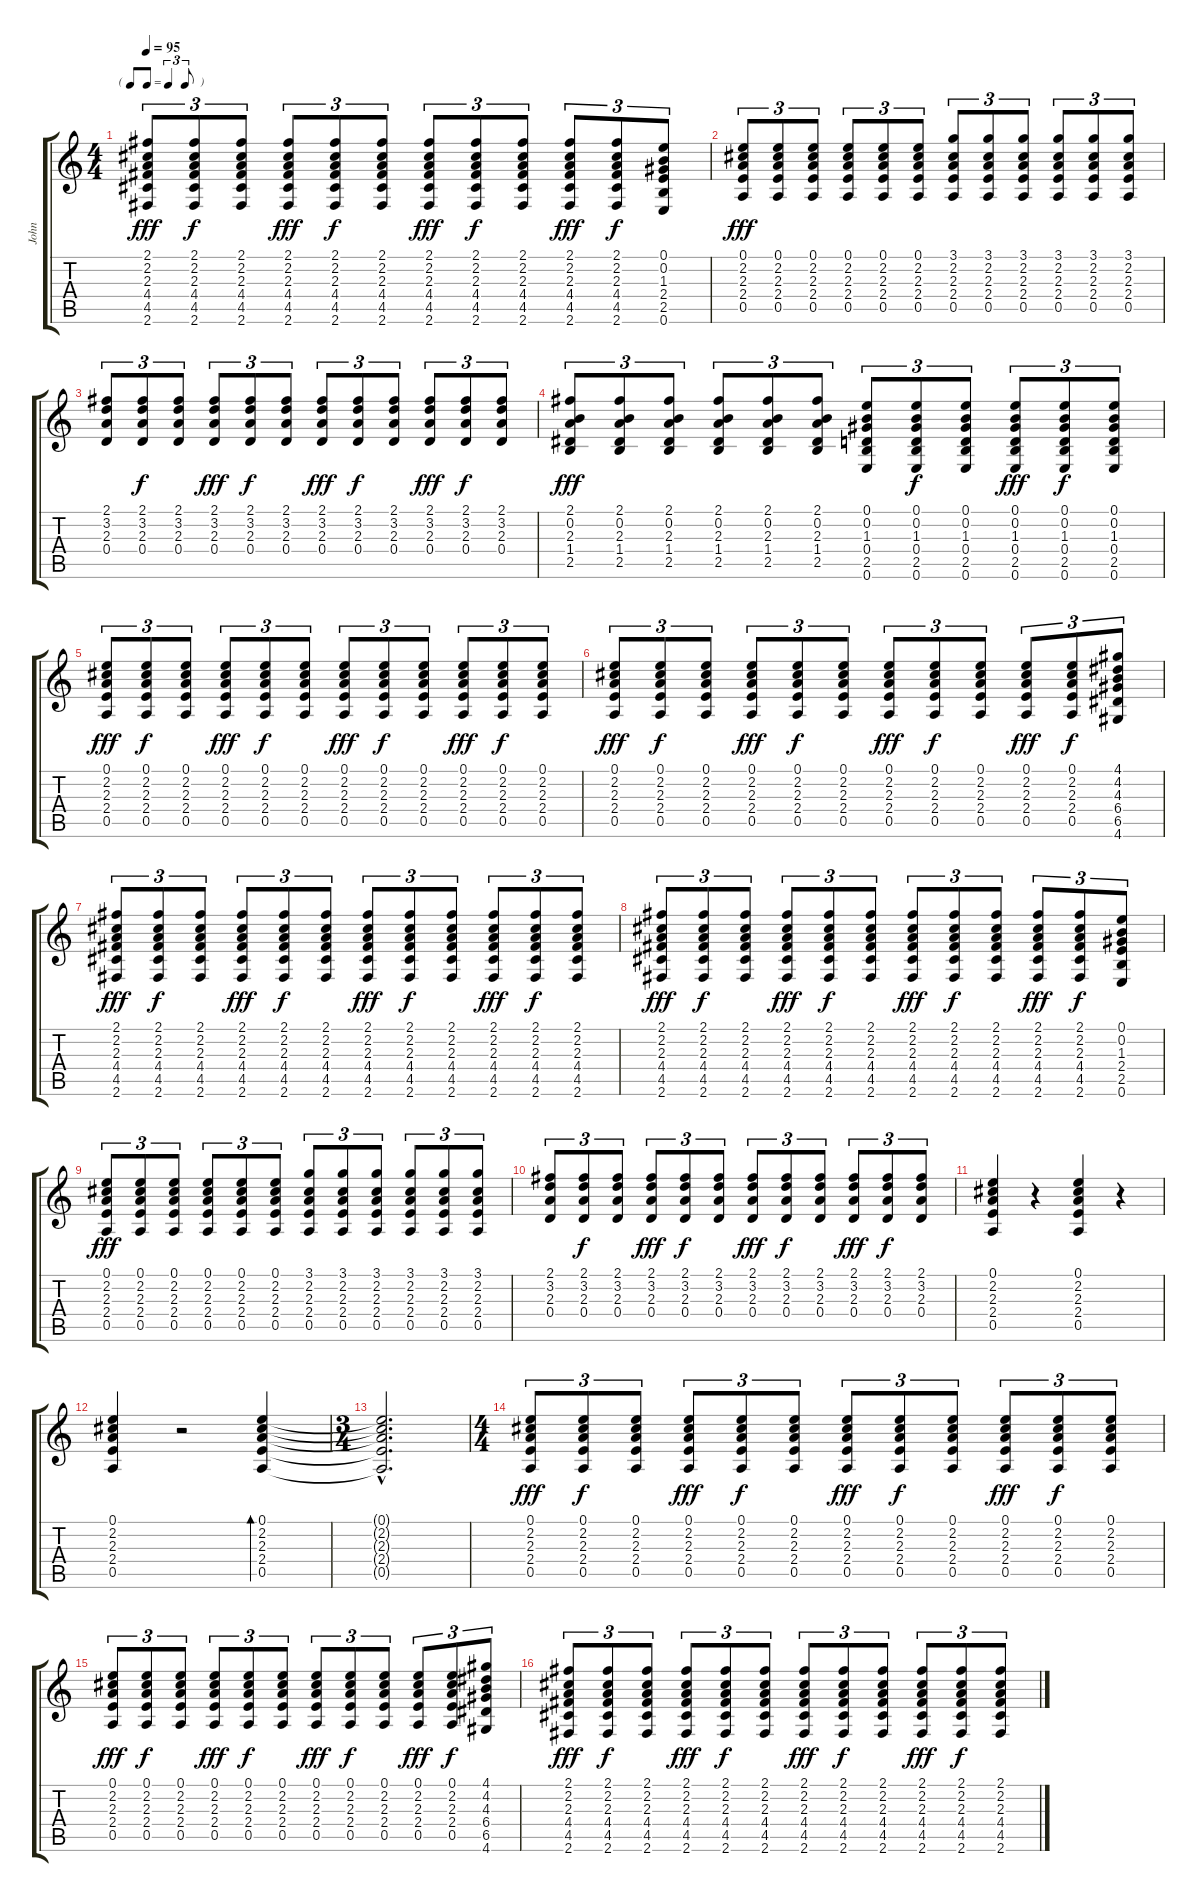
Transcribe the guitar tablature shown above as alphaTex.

\track ("John" "John") {instrument acousticguitarsteel}
\staff {score tabs}
\tuning (E4 B3 G3 D3 A2 E2) {hide}
\ts (4 4)
\tf triplet8th
\tempo 95
\clef g2
\ks c
(2.1 2.2 2.3 4.4 4.5 2.6).8{tu (3 2) dy fff} (2.1 2.2 2.3 4.4 4.5 2.6).8{tu (3 2) dy f} (2.1 2.2 2.3 4.4 4.5 2.6).8{tu (3 2)} (2.1 2.2 2.3 4.4 4.5 2.6).8{tu (3 2) dy fff} (2.1 2.2 2.3 4.4 4.5 2.6).8{tu (3 2) dy f} (2.1 2.2 2.3 4.4 4.5 2.6).8{tu (3 2)} (2.1 2.2 2.3 4.4 4.5 2.6).8{tu (3 2) dy fff} (2.1 2.2 2.3 4.4 4.5 2.6).8{tu (3 2) dy f} (2.1 2.2 2.3 4.4 4.5 2.6).8{tu (3 2)} (2.1 2.2 2.3 4.4 4.5 2.6).8{tu (3 2) dy fff} (2.1 2.2 2.3 4.4 4.5 2.6).8{tu (3 2) dy f} (0.1 0.2 1.3 2.4 2.5 0.6).8{tu (3 2)} |
(0.1 2.2 2.3 2.4 0.5).8{tu (3 2) dy fff} (0.1 2.2 2.3 2.4 0.5).8{tu (3 2)} (0.1 2.2 2.3 2.4 0.5).8{tu (3 2)} (0.1 2.2 2.3 2.4 0.5).8{tu (3 2)} (0.1 2.2 2.3 2.4 0.5).8{tu (3 2)} (0.1 2.2 2.3 2.4 0.5).8{tu (3 2)} (3.1 2.2 2.3 2.4 0.5).8{tu (3 2)} (3.1 2.2 2.3 2.4 0.5).8{tu (3 2)} (3.1 2.2 2.3 2.4 0.5).8{tu (3 2)} (3.1 2.2 2.3 2.4 0.5).8{tu (3 2)} (3.1 2.2 2.3 2.4 0.5).8{tu (3 2)} (3.1 2.2 2.3 2.4 0.5).8{tu (3 2)} |
(2.1 3.2 2.3 0.4).8{tu (3 2)} (2.1 3.2 2.3 0.4).8{tu (3 2) dy f} (2.1 3.2 2.3 0.4).8{tu (3 2)} (2.1 3.2 2.3 0.4).8{tu (3 2) dy fff} (2.1 3.2 2.3 0.4).8{tu (3 2) dy f} (2.1 3.2 2.3 0.4).8{tu (3 2)} (2.1 3.2 2.3 0.4).8{tu (3 2) dy fff} (2.1 3.2 2.3 0.4).8{tu (3 2) dy f} (2.1 3.2 2.3 0.4).8{tu (3 2)} (2.1 3.2 2.3 0.4).8{tu (3 2) dy fff} (2.1 3.2 2.3 0.4).8{tu (3 2) dy f} (2.1 3.2 2.3 0.4).8{tu (3 2)} |
(2.1 0.2 2.3 1.4 2.5).8{tu (3 2) dy fff} (2.1 0.2 2.3 1.4 2.5).8{tu (3 2)} (2.1 0.2 2.3 1.4 2.5).8{tu (3 2)} (2.1 0.2 2.3 1.4 2.5).8{tu (3 2)} (2.1 0.2 2.3 1.4 2.5).8{tu (3 2)} (2.1 0.2 2.3 1.4 2.5).8{tu (3 2)} (0.1 0.2 1.3 0.4 2.5 0.6).8{tu (3 2)} (0.1 0.2 1.3 0.4 2.5 0.6).8{tu (3 2) dy f} (0.1 0.2 1.3 0.4 2.5 0.6).8{tu (3 2)} (0.1 0.2 1.3 0.4 2.5 0.6).8{tu (3 2) dy fff} (0.1 0.2 1.3 0.4 2.5 0.6).8{tu (3 2) dy f} (0.1 0.2 1.3 0.4 2.5 0.6).8{tu (3 2)} |
(0.1 2.2 2.3 2.4 0.5).8{tu (3 2) dy fff} (0.1 2.2 2.3 2.4 0.5).8{tu (3 2) dy f} (0.1 2.2 2.3 2.4 0.5).8{tu (3 2)} (0.1 2.2 2.3 2.4 0.5).8{tu (3 2) dy fff} (0.1 2.2 2.3 2.4 0.5).8{tu (3 2) dy f} (0.1 2.2 2.3 2.4 0.5).8{tu (3 2)} (0.1 2.2 2.3 2.4 0.5).8{tu (3 2) dy fff} (0.1 2.2 2.3 2.4 0.5).8{tu (3 2) dy f} (0.1 2.2 2.3 2.4 0.5).8{tu (3 2)} (0.1 2.2 2.3 2.4 0.5).8{tu (3 2) dy fff} (0.1 2.2 2.3 2.4 0.5).8{tu (3 2) dy f} (0.1 2.2 2.3 2.4 0.5).8{tu (3 2)} |
(0.1 2.2 2.3 2.4 0.5).8{tu (3 2) dy fff} (0.1 2.2 2.3 2.4 0.5).8{tu (3 2) dy f} (0.1 2.2 2.3 2.4 0.5).8{tu (3 2)} (0.1 2.2 2.3 2.4 0.5).8{tu (3 2) dy fff} (0.1 2.2 2.3 2.4 0.5).8{tu (3 2) dy f} (0.1 2.2 2.3 2.4 0.5).8{tu (3 2)} (0.1 2.2 2.3 2.4 0.5).8{tu (3 2) dy fff} (0.1 2.2 2.3 2.4 0.5).8{tu (3 2) dy f} (0.1 2.2 2.3 2.4 0.5).8{tu (3 2)} (0.1 2.2 2.3 2.4 0.5).8{tu (3 2) dy fff} (0.1 2.2 2.3 2.4 0.5).8{tu (3 2) dy f} (4.1 4.2 4.3 6.4 6.5 4.6).8{tu (3 2)} |
(2.1 2.2 2.3 4.4 4.5 2.6).8{tu (3 2) dy fff} (2.1 2.2 2.3 4.4 4.5 2.6).8{tu (3 2) dy f} (2.1 2.2 2.3 4.4 4.5 2.6).8{tu (3 2)} (2.1 2.2 2.3 4.4 4.5 2.6).8{tu (3 2) dy fff} (2.1 2.2 2.3 4.4 4.5 2.6).8{tu (3 2) dy f} (2.1 2.2 2.3 4.4 4.5 2.6).8{tu (3 2)} (2.1 2.2 2.3 4.4 4.5 2.6).8{tu (3 2) dy fff} (2.1 2.2 2.3 4.4 4.5 2.6).8{tu (3 2) dy f} (2.1 2.2 2.3 4.4 4.5 2.6).8{tu (3 2)} (2.1 2.2 2.3 4.4 4.5 2.6).8{tu (3 2) dy fff} (2.1 2.2 2.3 4.4 4.5 2.6).8{tu (3 2) dy f} (2.1 2.2 2.3 4.4 4.5 2.6).8{tu (3 2)} |
(2.1 2.2 2.3 4.4 4.5 2.6).8{tu (3 2) dy fff} (2.1 2.2 2.3 4.4 4.5 2.6).8{tu (3 2) dy f} (2.1 2.2 2.3 4.4 4.5 2.6).8{tu (3 2)} (2.1 2.2 2.3 4.4 4.5 2.6).8{tu (3 2) dy fff} (2.1 2.2 2.3 4.4 4.5 2.6).8{tu (3 2) dy f} (2.1 2.2 2.3 4.4 4.5 2.6).8{tu (3 2)} (2.1 2.2 2.3 4.4 4.5 2.6).8{tu (3 2) dy fff} (2.1 2.2 2.3 4.4 4.5 2.6).8{tu (3 2) dy f} (2.1 2.2 2.3 4.4 4.5 2.6).8{tu (3 2)} (2.1 2.2 2.3 4.4 4.5 2.6).8{tu (3 2) dy fff} (2.1 2.2 2.3 4.4 4.5 2.6).8{tu (3 2) dy f} (0.1 0.2 1.3 2.4 2.5 0.6).8{tu (3 2)} |
(0.1 2.2 2.3 2.4 0.5).8{tu (3 2) dy fff} (0.1 2.2 2.3 2.4 0.5).8{tu (3 2)} (0.1 2.2 2.3 2.4 0.5).8{tu (3 2)} (0.1 2.2 2.3 2.4 0.5).8{tu (3 2)} (0.1 2.2 2.3 2.4 0.5).8{tu (3 2)} (0.1 2.2 2.3 2.4 0.5).8{tu (3 2)} (3.1 2.2 2.3 2.4 0.5).8{tu (3 2)} (3.1 2.2 2.3 2.4 0.5).8{tu (3 2)} (3.1 2.2 2.3 2.4 0.5).8{tu (3 2)} (3.1 2.2 2.3 2.4 0.5).8{tu (3 2)} (3.1 2.2 2.3 2.4 0.5).8{tu (3 2)} (3.1 2.2 2.3 2.4 0.5).8{tu (3 2)} |
(2.1 3.2 2.3 0.4).8{tu (3 2)} (2.1 3.2 2.3 0.4).8{tu (3 2) dy f} (2.1 3.2 2.3 0.4).8{tu (3 2)} (2.1 3.2 2.3 0.4).8{tu (3 2) dy fff} (2.1 3.2 2.3 0.4).8{tu (3 2) dy f} (2.1 3.2 2.3 0.4).8{tu (3 2)} (2.1 3.2 2.3 0.4).8{tu (3 2) dy fff} (2.1 3.2 2.3 0.4).8{tu (3 2) dy f} (2.1 3.2 2.3 0.4).8{tu (3 2)} (2.1 3.2 2.3 0.4).8{tu (3 2) dy fff} (2.1 3.2 2.3 0.4).8{tu (3 2) dy f} (2.1 3.2 2.3 0.4).8{tu (3 2)} |
(0.1 2.2 2.3 2.4 0.5).4 r.4 (0.1 2.2 2.3 2.4 0.5).4 r.4 |
(0.1 2.2 2.3 2.4 0.5).4 r.2 (0.1 2.2 2.3 2.4 0.5).4{bd 240} |
\ts (3 4)
(0.1{hac t} 2.2{hac t} 2.3{hac t} 2.4{hac t} 0.5{hac t}).2{d} |
\ts (4 4)
(0.1 2.2 2.3 2.4 0.5).8{tu (3 2) dy fff} (0.1 2.2 2.3 2.4 0.5).8{tu (3 2) dy f} (0.1 2.2 2.3 2.4 0.5).8{tu (3 2)} (0.1 2.2 2.3 2.4 0.5).8{tu (3 2) dy fff} (0.1 2.2 2.3 2.4 0.5).8{tu (3 2) dy f} (0.1 2.2 2.3 2.4 0.5).8{tu (3 2)} (0.1 2.2 2.3 2.4 0.5).8{tu (3 2) dy fff} (0.1 2.2 2.3 2.4 0.5).8{tu (3 2) dy f} (0.1 2.2 2.3 2.4 0.5).8{tu (3 2)} (0.1 2.2 2.3 2.4 0.5).8{tu (3 2) dy fff} (0.1 2.2 2.3 2.4 0.5).8{tu (3 2) dy f} (0.1 2.2 2.3 2.4 0.5).8{tu (3 2)} |
(0.1 2.2 2.3 2.4 0.5).8{tu (3 2) dy fff} (0.1 2.2 2.3 2.4 0.5).8{tu (3 2) dy f} (0.1 2.2 2.3 2.4 0.5).8{tu (3 2)} (0.1 2.2 2.3 2.4 0.5).8{tu (3 2) dy fff} (0.1 2.2 2.3 2.4 0.5).8{tu (3 2) dy f} (0.1 2.2 2.3 2.4 0.5).8{tu (3 2)} (0.1 2.2 2.3 2.4 0.5).8{tu (3 2) dy fff} (0.1 2.2 2.3 2.4 0.5).8{tu (3 2) dy f} (0.1 2.2 2.3 2.4 0.5).8{tu (3 2)} (0.1 2.2 2.3 2.4 0.5).8{tu (3 2) dy fff} (0.1 2.2 2.3 2.4 0.5).8{tu (3 2) dy f} (4.1 4.2 4.3 6.4 6.5 4.6).8{tu (3 2)} |
(2.1 2.2 2.3 4.4 4.5 2.6).8{tu (3 2) dy fff} (2.1 2.2 2.3 4.4 4.5 2.6).8{tu (3 2) dy f} (2.1 2.2 2.3 4.4 4.5 2.6).8{tu (3 2)} (2.1 2.2 2.3 4.4 4.5 2.6).8{tu (3 2) dy fff} (2.1 2.2 2.3 4.4 4.5 2.6).8{tu (3 2) dy f} (2.1 2.2 2.3 4.4 4.5 2.6).8{tu (3 2)} (2.1 2.2 2.3 4.4 4.5 2.6).8{tu (3 2) dy fff} (2.1 2.2 2.3 4.4 4.5 2.6).8{tu (3 2) dy f} (2.1 2.2 2.3 4.4 4.5 2.6).8{tu (3 2)} (2.1 2.2 2.3 4.4 4.5 2.6).8{tu (3 2) dy fff} (2.1 2.2 2.3 4.4 4.5 2.6).8{tu (3 2) dy f} (2.1 2.2 2.3 4.4 4.5 2.6).8{tu (3 2)}
